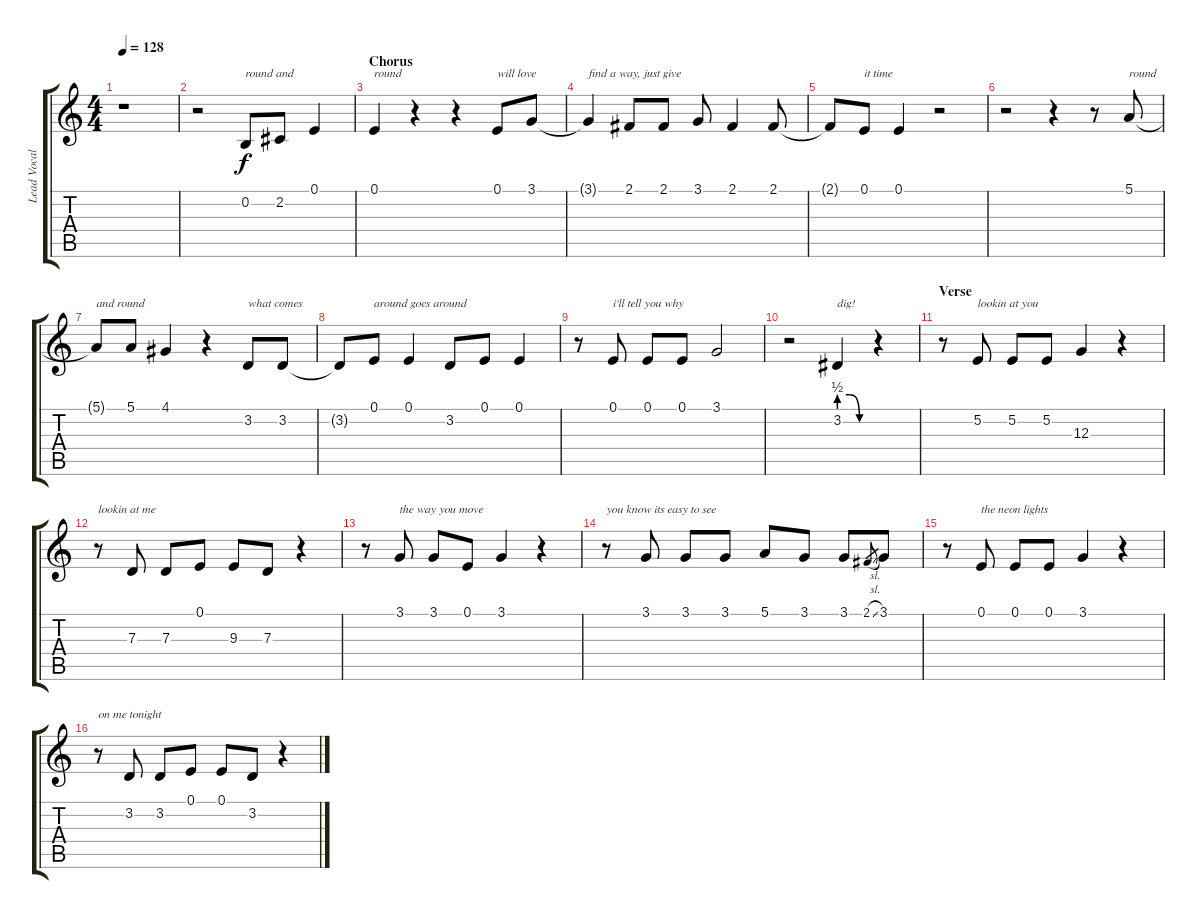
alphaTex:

\track ("Lead Vocals" "Lead Vocal") {instrument synthvoice}
\staff {score tabs}
\tuning (E4 B3 G3 D3 A2 E2) {hide}
\ts (4 4)
\tempo 128
\clef g2
\ks c
r.1{dy f} |
r.2 0.2.8{txt "round and"} 2.2.8 0.1.4 |
\section ("" "Chorus")
0.1.4{txt "round"} r.4 r.4 0.1.8{txt "will love"} 3.1.8 |
3.1{t}.4{txt "find a way, just give"} 2.1.8 2.1.8 3.1.8 2.1.4 2.1.8 |
2.1{t}.8 0.1.8{txt "it time"} 0.1.4 r.2 |
r.2 r.4 r.8 5.1.8{txt "round"} |
5.1{t}.8{txt "and round"} 5.1.8 4.1.4 r.4 3.2.8{txt "what comes"} 3.2.8 |
3.2{t}.8 0.1.8{txt "around goes around"} 0.1.4 3.2.8 0.1.8 0.1.4 |
r.8 0.1.8{txt "i'll tell you why"} 0.1.8 0.1.8 3.1.2 |
r.2 3.2{be (custom 0 2 20 2 40 0 60 0)}.4{txt "dig!"} r.4 |
\section ("" "Verse")
r.8 5.2.8{txt "lookin at you"} 5.2.8 5.2.8 12.3.4 r.4 |
r.8{txt "lookin at me"} 7.3.8 7.3.8 0.1.8 9.3.8 7.3.8 r.4 |
r.8 3.1.8{txt "the way you move"} 3.1.8 0.1.8 3.1.4 r.4 |
r.8{txt "you know its easy to see"} 3.1.8 3.1.8 3.1.8 5.1.8 3.1.8 3.1.8 2.1{sl}.8{gr} 3.1.8 |
r.8 0.1.8{txt "the neon lights"} 0.1.8 0.1.8 3.1.4 r.4 |
r.8{txt "on me tonight"} 3.2.8 3.2.8 0.1.8 0.1.8 3.2.8 r.4
